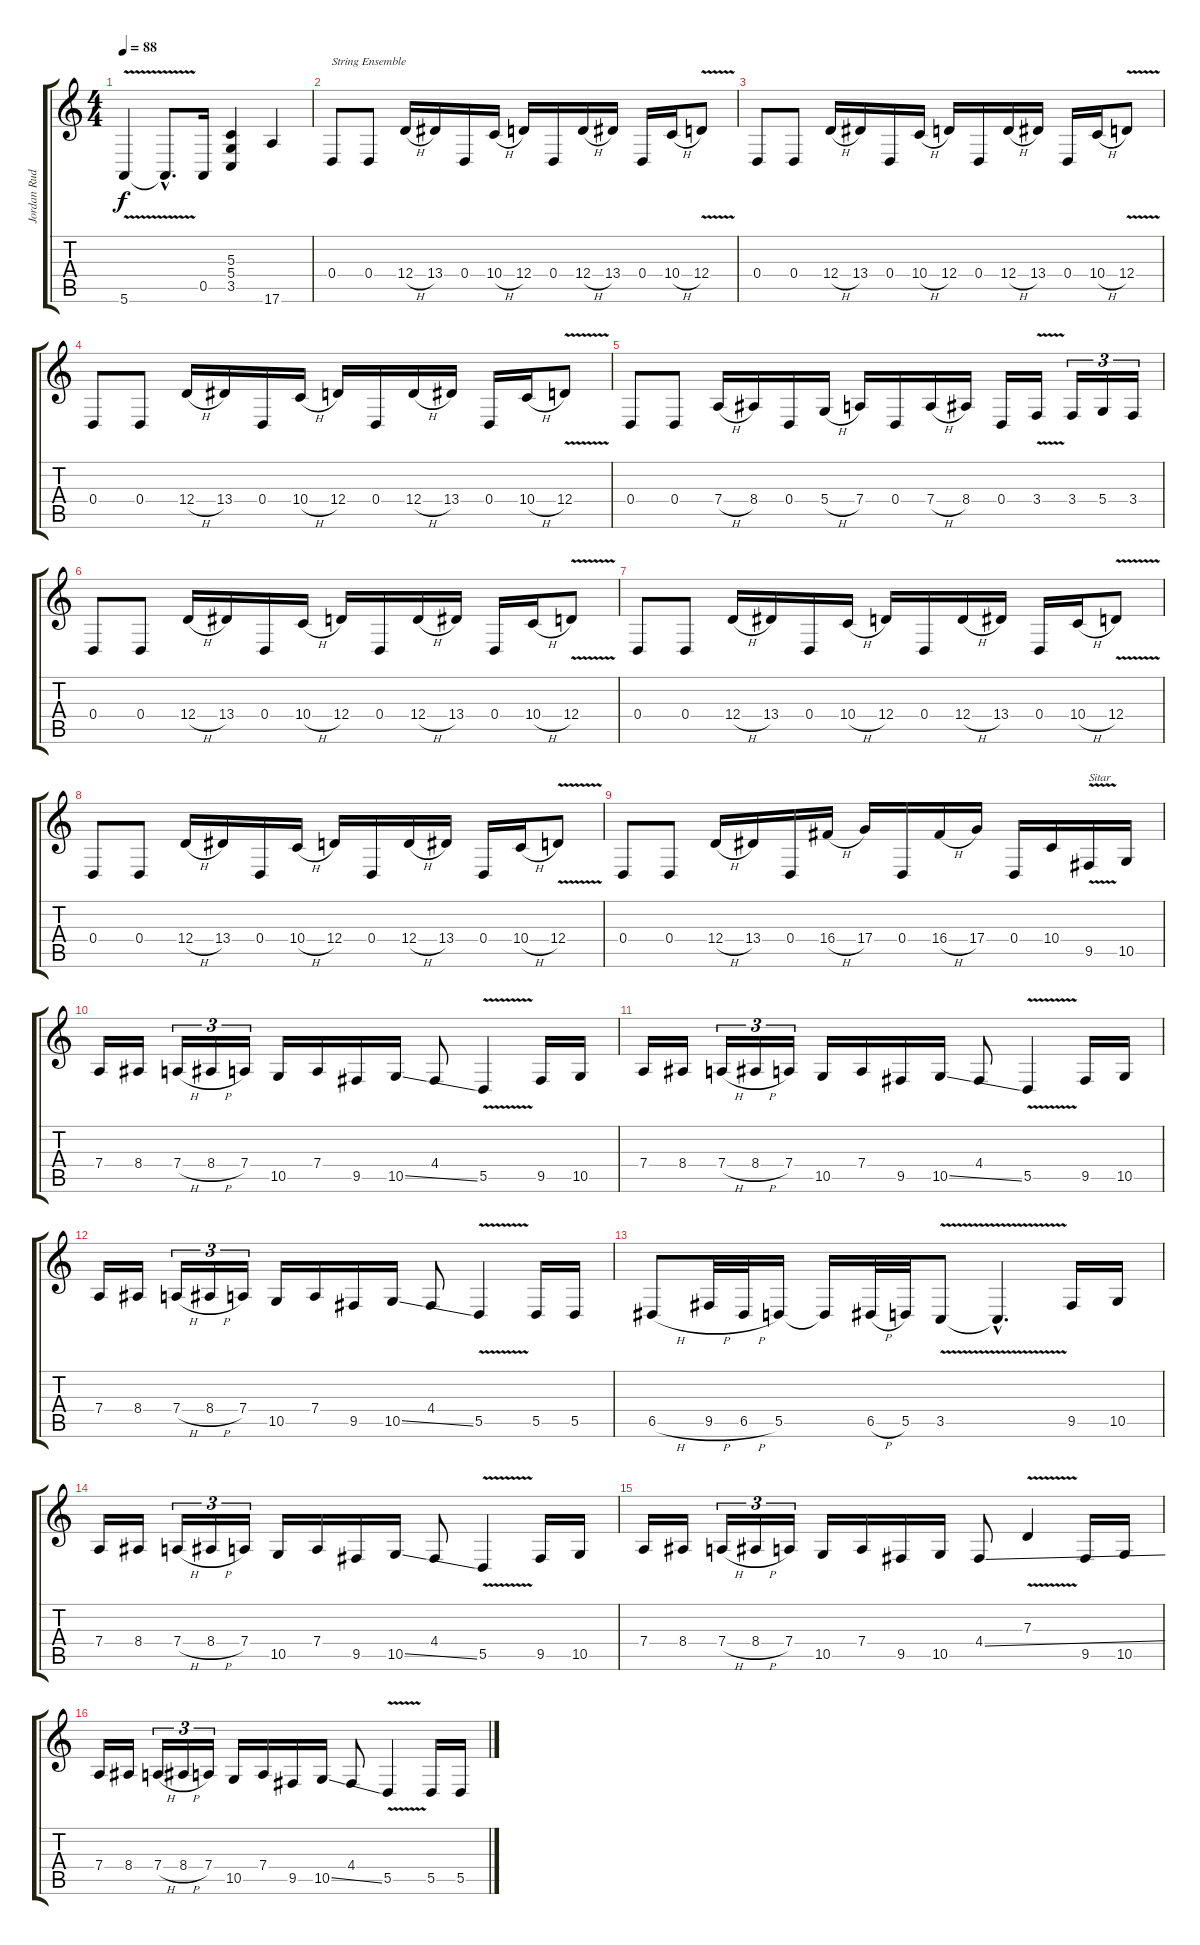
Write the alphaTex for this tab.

\track ("Jordan Rudess" "Jordan Rud") {instrument sitar}
\staff {score tabs}
\tuning (E4 B3 G3 D3 A2 E2) {hide}
\ts (4 4)
\tempo 88
\clef g2
\ks c
5.6{v}.4{dy f} 5.6{v hac t}.8{d} 0.5.16 (5.3 5.4 3.5).4 17.6.4 |
0.4.8{txt "String Ensemble" instrument stringensemble1} 0.4.8 12.4{h}.16 13.4.16 0.4.16 10.4{h}.16 12.4.16 0.4.16 12.4{h}.16 13.4.16 0.4.16 10.4{h}.16 12.4{v}.8 |
0.4.8 0.4.8 12.4{h}.16 13.4.16 0.4.16 10.4{h}.16 12.4.16 0.4.16 12.4{h}.16 13.4.16 0.4.16 10.4{h}.16 12.4{v}.8 |
0.4.8 0.4.8 12.4{h}.16 13.4.16 0.4.16 10.4{h}.16 12.4.16 0.4.16 12.4{h}.16 13.4.16 0.4.16 10.4{h}.16 12.4{v}.8 |
0.4.8 0.4.8 7.4{h}.16 8.4.16 0.4.16 5.4{h}.16 7.4.16 0.4.16 7.4{h}.16 8.4.16 0.4.16 3.4{v}.16 3.4.16{tu (3 2)} 5.4.16{tu (3 2)} 3.4.16{tu (3 2)} |
0.4.8 0.4.8 12.4{h}.16 13.4.16 0.4.16 10.4{h}.16 12.4.16 0.4.16 12.4{h}.16 13.4.16 0.4.16 10.4{h}.16 12.4{v}.8 |
0.4.8 0.4.8 12.4{h}.16 13.4.16 0.4.16 10.4{h}.16 12.4.16 0.4.16 12.4{h}.16 13.4.16 0.4.16 10.4{h}.16 12.4{v}.8 |
0.4.8 0.4.8 12.4{h}.16 13.4.16 0.4.16 10.4{h}.16 12.4.16 0.4.16 12.4{h}.16 13.4.16 0.4.16 10.4{h}.16 12.4{v}.8 |
0.4.8 0.4.8 12.4{h}.16 13.4.16 0.4.16 16.4{h}.16 17.4.16 0.4.16 16.4{h}.16 17.4.16 0.4.16 10.4.16 9.5{v}.16{txt "Sitar" instrument sitar} 10.5.16 |
7.4.16 8.4.16 7.4{h}.16{tu (3 2)} 8.4{h}.16{tu (3 2)} 7.4.16{tu (3 2)} 10.5.16 7.4.16 9.5.16 10.5{ss}.16 4.4.8 5.5{v}.4 9.5.16 10.5.16 |
7.4.16 8.4.16 7.4{h}.16{tu (3 2)} 8.4{h}.16{tu (3 2)} 7.4.16{tu (3 2)} 10.5.16 7.4.16 9.5.16 10.5{ss}.16 4.4.8 5.5{v}.4 9.5.16 10.5.16 |
7.4.16 8.4.16 7.4{h}.16{tu (3 2)} 8.4{h}.16{tu (3 2)} 7.4.16{tu (3 2)} 10.5.16 7.4.16 9.5.16 10.5{ss}.16 4.4.8 5.5{v}.4 5.5.16 5.5.16 |
6.5{h}.8 9.5{h}.32 6.5{h}.32 5.5.16 5.5{t}.16 6.5{h}.32 5.5.32 3.5{v}.8 3.5{v hac t}.4{d} 9.5.16 10.5.16 |
7.4.16 8.4.16 7.4{h}.16{tu (3 2)} 8.4{h}.16{tu (3 2)} 7.4.16{tu (3 2)} 10.5.16 7.4.16 9.5.16 10.5{ss}.16 4.4.8 5.5{v}.4 9.5.16 10.5.16 |
7.4.16 8.4.16 7.4{h}.16{tu (3 2)} 8.4{h}.16{tu (3 2)} 7.4.16{tu (3 2)} 10.5.16 7.4.16 9.5.16 10.5.16 4.4{ss}.8 7.3{v}.4 9.5.16 10.5.16 |
7.4.16 8.4.16 7.4{h}.16{tu (3 2)} 8.4{h}.16{tu (3 2)} 7.4.16{tu (3 2)} 10.5.16 7.4.16 9.5.16 10.5{ss}.16 4.4.8 5.5{v}.4 5.5.16 5.5.16
